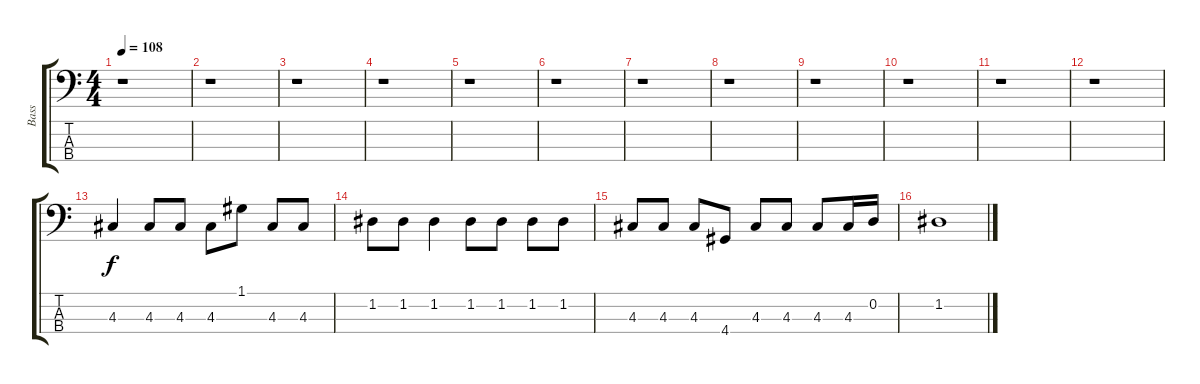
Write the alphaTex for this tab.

\track ("Bass" "Bass") {instrument electricbassfinger}
\staff {score tabs}
\tuning (G2 D2 A1 E1) {hide}
\ts (4 4)
\tempo 108
\clef f4
\ks c
r.1{dy f instrument electricbassfinger} |
r.1 |
r.1 |
r.1 |
r.1 |
r.1 |
r.1 |
r.1 |
r.1 |
r.1 |
r.1 |
r.1 |
4.3.4 4.3.8 4.3.8 4.3.8 1.1.8 4.3.8 4.3.8 |
1.2.8 1.2.8 1.2.4 1.2.8 1.2.8 1.2.8 1.2.8 |
4.3.8 4.3.8 4.3.8 4.4.8 4.3.8 4.3.8 4.3.8 4.3.16 0.2.16 |
1.2.1
